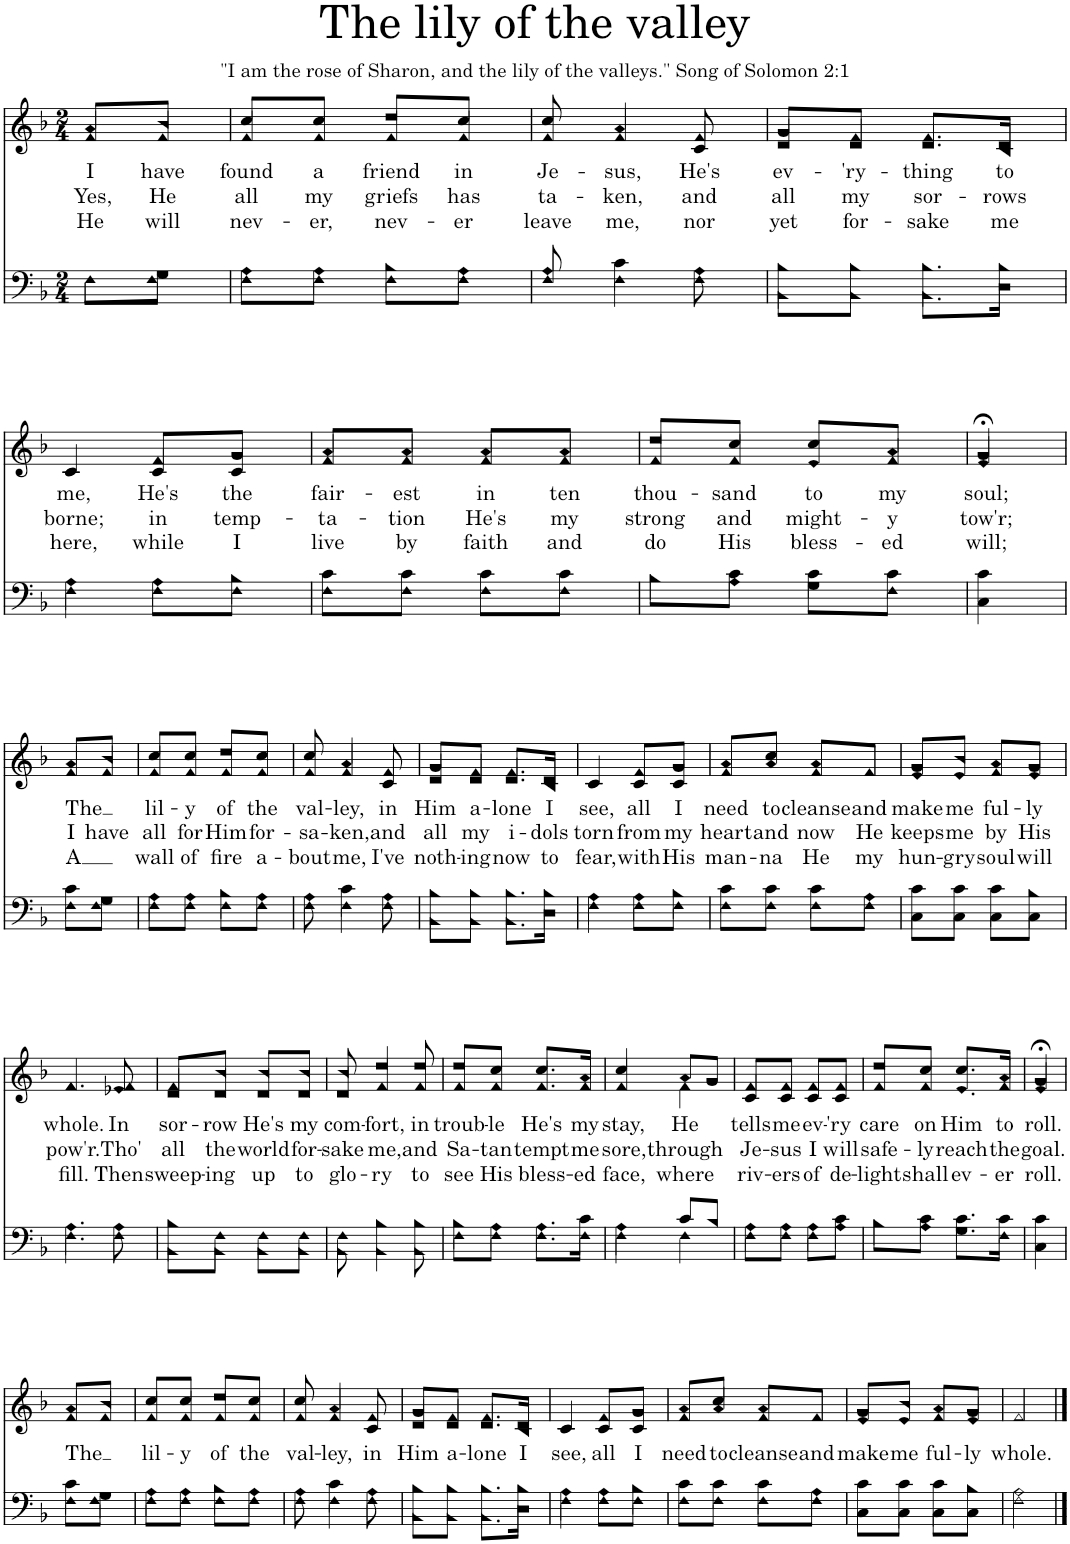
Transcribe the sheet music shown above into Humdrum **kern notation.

**kern	**kern	**text	**text	**text
*part2	*part1	*part1	*part1	*part1
*staff2	*staff1	*staff1	*staff1	*staff1
*I"Men	*I"Women	*	*	*
*clefF4	*clefG2	*	*	*
*k[b-]	*k[b-]	*	*	*
*M2/4	*M2/4	*	*	*
=1	=1	=1	=1	=1
*^	*	*	*	*
!	!	!	!LO:LY:b	!LO:LY:b	!LO:LY:b
*	*	*^	*	*	*
8F\L	8F\L	8a/L	8f/L	I	Yes,	He
!	!	!	!	!LO:LY:b	!LO:LY:b	!LO:LY:b
8G\J	8F\J	8b-/J	8f/J	have	He	will
=2	=2	=2	=2	=2	=2	=2
!	!	!	!	!LO:LY:b	!LO:LY:b	!LO:LY:b
8A\L	8F\L	8cc/L	8f/L	found	all	nev-
!	!	!	!	!LO:LY:b	!LO:LY:b	!LO:LY:b
8A\J	8F\J	8cc/J	8f/J	a	my	-er,
!	!	!	!	!LO:LY:b	!LO:LY:b	!LO:LY:b
8B-\L	8F\L	8dd/L	8f/L	friend	griefs	nev-
!	!	!	!	!LO:LY:b	!LO:LY:b	!LO:LY:b
8A\J	8F\J	8cc/J	8f/J	in	has	-er
=3	=3	=3	=3	=3	=3	=3
!	!	!	!	!LO:LY:b	!LO:LY:b	!LO:LY:b
8A/	8F/	8cc/	8f/	Je-	ta-	leave
!	!	!	!	!LO:LY:b	!LO:LY:b	!LO:LY:b
4c\	4F\	4a/	4f/	-sus,	-ken,	me,
!	!	!	!	!LO:LY:b	!LO:LY:b	!LO:LY:b
8A\	8F\	8f/	8c/	He's	and	nor
=4	=4	=4	=4	=4	=4	=4
!	!	!	!	!LO:LY:b	!LO:LY:b	!LO:LY:b
8B-\L	8BB-\L	8g/L	8d/L	ev-	all	yet
!	!	!	!	!LO:LY:b	!LO:LY:b	!LO:LY:b
8B-\J	8BB-\J	8f/J	8d/J	-'ry-	my	for-
!	!	!	!	!LO:LY:b	!LO:LY:b	!LO:LY:b
8.B-\L	8.BB-\L	8.f/L	8.d/L	-thing	sor-	-sake
!	!	!	!	!LO:LY:b	!LO:LY:b	!LO:LY:b
16B-\Jk	16D\Jk	16d/Jk	16B-/Jk	to	-rows	me
!!LO:LB:g=z	!!
=5	=5	=5	=5	=5	=5	=5
!	!	!	!	!LO:LY:b	!LO:LY:b	!LO:LY:b
4A\	4F\	4c/	4c	me,	borne;	here,
!	!	!	!	!LO:LY:b	!LO:LY:b	!LO:LY:b
8A\L	8F\L	8f/L	8c/L	He's	in	while
!	!	!	!	!LO:LY:b	!LO:LY:b	!LO:LY:b
8B-\J	8F\J	8g/J	8c/J	the	temp-	I
=6	=6	=6	=6	=6	=6	=6
!	!	!	!	!LO:LY:b	!LO:LY:b	!LO:LY:b
8c\L	8F\L	8a/L	8f/L	fair-	-ta-	live
!	!	!	!	!LO:LY:b	!LO:LY:b	!LO:LY:b
8c\J	8F\J	8a/J	8f/J	-est	-tion	by
!	!	!	!	!LO:LY:b	!LO:LY:b	!LO:LY:b
8c\L	8F\L	8a/L	8f/L	in	He's	faith
!	!	!	!	!LO:LY:b	!LO:LY:b	!LO:LY:b
8c\J	8F\J	8a/J	8f/J	ten	my	and
=7	=7	=7	=7	=7	=7	=7
!	!	!	!	!LO:LY:b	!LO:LY:b	!LO:LY:b
8B-\L	8B-\L	8dd/L	8f/L	thou-	strong	do
!	!	!	!	!LO:LY:b	!LO:LY:b	!LO:LY:b
8c\J	8A\J	8cc/J	8f/J	-sand	and	His
!	!	!	!	!LO:LY:b	!LO:LY:b	!LO:LY:b
8c\L	8G\L	8cc/L	8e/L	to	might-	bless-
!	!	!	!	!LO:LY:b	!LO:LY:b	!LO:LY:b
8c\J	8F\J	8a/J	8f/J	my	-y	-ed
=8	=8	=8	=8	=8	=8	=8
!	!	!	!	!LO:LY:b	!LO:LY:b	!LO:LY:b
4c\	4C\	4g;</	4e/	soul;	tow'r;	will;
!!LO:LB:g=z	!!
=9	=9	=9	=9	=9	=9	=9
!	!	!	!	!LO:LY:b	!LO:LY:b	!LO:LY:b
8c\L	8F\L	8a/L	8f/L	The	I	A
!	!	!	!	!	!LO:LY:b	!
8G\J	8F\J	8b-/J	8f/J	.	have	.
=10	=10	=10	=10	=10	=10	=10
!	!	!	!	!LO:LY:b	!LO:LY:b	!LO:LY:b
8A\L	8F\L	8cc/L	8f/L	lil-	all	wall
!	!	!	!	!LO:LY:b	!LO:LY:b	!LO:LY:b
8A\J	8F\J	8cc/J	8f/J	-y	for	of
!	!	!	!	!LO:LY:b	!LO:LY:b	!LO:LY:b
8B-\L	8F\L	8dd/L	8f/L	of	Him	fire
!	!	!	!	!LO:LY:b	!LO:LY:b	!LO:LY:b
8A\J	8F\J	8cc/J	8f/J	the	for-	a-
=11	=11	=11	=11	=11	=11	=11
!	!	!	!	!LO:LY:b	!LO:LY:b	!LO:LY:b
8A\	8F\	8cc/	8f/	val-	-sa-	-bout
!	!	!	!	!LO:LY:b	!LO:LY:b	!LO:LY:b
4c\	4F\	4a/	4f/	-ley,	-ken,	me,
!	!	!	!	!LO:LY:b	!LO:LY:b	!LO:LY:b
8A\	8F\	8f/	8c/	in	and	I've
=12	=12	=12	=12	=12	=12	=12
!	!	!	!	!LO:LY:b	!LO:LY:b	!LO:LY:b
8B-\L	8BB-\L	8g/L	8d/L	Him	all	noth-
!	!	!	!	!LO:LY:b	!LO:LY:b	!LO:LY:b
8B-\J	8BB-\J	8f/J	8d/J	a-	my	-ing
!	!	!	!	!LO:LY:b	!LO:LY:b	!LO:LY:b
8.B-\L	8.BB-\L	8.f/L	8.d/L	-lone	i-	now
!	!	!	!	!LO:LY:b	!LO:LY:b	!LO:LY:b
16B-\Jk	16D\Jk	16d/Jk	16B-/Jk	I	-dols	to
=13	=13	=13	=13	=13	=13	=13
!	!	!	!	!LO:LY:b	!LO:LY:b	!LO:LY:b
4A\	4F\	4c/	4c	see,	torn	fear,
!	!	!	!	!LO:LY:b	!LO:LY:b	!LO:LY:b
8A\L	8F\L	8f/L	8c/L	all	from	with
!	!	!	!	!LO:LY:b	!LO:LY:b	!LO:LY:b
8B-\J	8F\J	8g/J	8c/J	I	my	His
=14	=14	=14	=14	=14	=14	=14
!	!	!	!	!LO:LY:b	!LO:LY:b	!LO:LY:b
8c\L	8F\L	8a/L	8f/L	need	heart	man-
!	!	!	!	!LO:LY:b	!LO:LY:b	!LO:LY:b
8c\J	8F\J	8cc/J	8a/J	to	and	-na
!	!	!	!	!LO:LY:b	!LO:LY:b	!LO:LY:b
8c\L	8F\L	8a/L	8f/L	cleanse	now	He
!	!	!	!	!LO:LY:b	!LO:LY:b	!LO:LY:b
8A\J	8F\J	8f/J	8f/J	and	He	my
=15	=15	=15	=15	=15	=15	=15
!	!	!	!	!LO:LY:b	!LO:LY:b	!LO:LY:b
8c\L	8C\L	8g/L	8e/L	make	keeps	hun-
!	!	!	!	!LO:LY:b	!LO:LY:b	!LO:LY:b
8c\J	8C\J	8b-/J	8e/J	me	me	-gry
!	!	!	!	!LO:LY:b	!LO:LY:b	!LO:LY:b
8c\L	8C\L	8a/L	8f/L	ful-	by	soul
!	!	!	!	!LO:LY:b	!LO:LY:b	!LO:LY:b
8B-\J	8C\J	8g/J	8e/J	-ly	His	will
!!LO:LB:g=z	!!
=16	=16	=16	=16	=16	=16	=16
!	!	!	!	!LO:LY:b	!LO:LY:b	!LO:LY:b
4.A\	4.F\	4.f/	4.f	whole.	pow'r.	fill.
!	!	!	!	!LO:LY:b	!LO:LY:b	!LO:LY:b
8A\	8F\	8f/	8e-X/	In	Tho'	Then
=17	=17	=17	=17	=17	=17	=17
!	!	!	!	!LO:LY:b	!LO:LY:b	!LO:LY:b
8B-\L	8BB-\L	8f/L	8d/L	sor-	all	sweep-
!	!	!	!	!LO:LY:b	!LO:LY:b	!LO:LY:b
8F\J	8BB-\J	8b-/J	8d/J	-row	the	-ing
!	!	!	!	!LO:LY:b	!LO:LY:b	!LO:LY:b
8F\L	8BB-\L	8b-/L	8d/L	He's	world	up
!	!	!	!	!LO:LY:b	!LO:LY:b	!LO:LY:b
8F\J	8BB-\J	8b-/J	8d/J	my	for-	to
=18	=18	=18	=18	=18	=18	=18
!	!	!	!	!LO:LY:b	!LO:LY:b	!LO:LY:b
8F\	8BB-\	8b-/	8d/	com-	-sake	glo-
!	!	!	!	!LO:LY:b	!LO:LY:b	!LO:LY:b
4B-\	4BB-\	4dd/	4f/	-fort,	me,	-ry
!	!	!	!	!LO:LY:b	!LO:LY:b	!LO:LY:b
8B-\	8BB-\	8dd/	8f/	in	and	to
=19	=19	=19	=19	=19	=19	=19
!	!	!	!	!LO:LY:b	!LO:LY:b	!LO:LY:b
8B-\L	8F\L	8dd/L	8f/L	troub-	Sa-	see
!	!	!	!	!LO:LY:b	!LO:LY:b	!LO:LY:b
8A\J	8F\J	8cc/J	8f/J	-le	-tan	His
!	!	!	!	!LO:LY:b	!LO:LY:b	!LO:LY:b
8.A\L	8.F\L	8.cc/L	8.f/L	He's	tempt	bless-
!	!	!	!	!LO:LY:b	!LO:LY:b	!LO:LY:b
16c\Jk	16F\Jk	16a/Jk	16f/Jk	my	me	-ed
=20	=20	=20	=20	=20	=20	=20
!	!	!	!	!LO:LY:b	!LO:LY:b	!LO:LY:b
4A\	4F\	4cc/	4f/	stay,	sore,	face,
!	!	!	!	!LO:LY:b	!LO:LY:b	!LO:LY:b
8c/L	4F\	8a/L	4f\	He	through	where
8B-/J	.	8g/J	.	.	.	.
=21	=21	=21	=21	=21	=21	=21
!	!	!	!	!LO:LY:b	!LO:LY:b	!LO:LY:b
8A\L	8F\L	8f/L	8c/L	tells	Je-	riv-
!	!	!	!	!LO:LY:b	!LO:LY:b	!LO:LY:b
8A\J	8F\J	8f/J	8c/J	me	-sus	-ers
!	!	!	!	!LO:LY:b	!LO:LY:b	!LO:LY:b
8A\L	8F\L	8f/L	8c/L	ev-	I	of
!	!	!	!	!LO:LY:b	!LO:LY:b	!LO:LY:b
8c\J	8A\J	8f/J	8c/J	-'ry	will	de-
=22	=22	=22	=22	=22	=22	=22
!	!	!	!	!LO:LY:b	!LO:LY:b	!LO:LY:b
8B-\L	8B-\L	8dd/L	8f/L	care	safe-	-light
!	!	!	!	!LO:LY:b	!LO:LY:b	!LO:LY:b
8c\J	8A\J	8cc/J	8f/J	on	-ly	shall
!	!	!	!	!LO:LY:b	!LO:LY:b	!LO:LY:b
8.c\L	8.G\L	8.cc/L	8.e/L	Him	reach	ev-
!	!	!	!	!LO:LY:b	!LO:LY:b	!LO:LY:b
16c\Jk	16F\Jk	16a/Jk	16f/Jk	to	the	-er
=23	=23	=23	=23	=23	=23	=23
!	!	!	!	!LO:LY:b	!LO:LY:b	!LO:LY:b
4c\	4C\	4g;</	4e/	roll.	goal.	roll.
!!LO:LB:g=z	!!
=24	=24	=24	=24	=24	=24	=24
!	!	!	!	!LO:LY:b	!	!
8c\L	8F\L	8a/L	8f/L	The	.	.
8G\J	8F\J	8b-/J	8f/J	.	.	.
=25	=25	=25	=25	=25	=25	=25
!	!	!	!	!LO:LY:b	!	!
8A\L	8F\L	8cc/L	8f/L	lil-	.	.
!	!	!	!	!LO:LY:b	!	!
8A\J	8F\J	8cc/J	8f/J	-y	.	.
!	!	!	!	!LO:LY:b	!	!
8B-\L	8F\L	8dd/L	8f/L	of	.	.
!	!	!	!	!LO:LY:b	!	!
8A\J	8F\J	8cc/J	8f/J	the	.	.
=26	=26	=26	=26	=26	=26	=26
!	!	!	!	!LO:LY:b	!	!
8A\	8F\	8cc/	8f/	val-	.	.
!	!	!	!	!LO:LY:b	!	!
4c\	4F\	4a/	4f/	-ley,	.	.
!	!	!	!	!LO:LY:b	!	!
8A\	8F\	8f/	8c/	in	.	.
=27	=27	=27	=27	=27	=27	=27
!	!	!	!	!LO:LY:b	!	!
8B-\L	8BB-\L	8g/L	8d/L	Him	.	.
!	!	!	!	!LO:LY:b	!	!
8B-\J	8BB-\J	8f/J	8d/J	a-	.	.
!	!	!	!	!LO:LY:b	!	!
8.B-\L	8.BB-\L	8.f/L	8.d/L	-lone	.	.
!	!	!	!	!LO:LY:b	!	!
16B-\Jk	16D\Jk	16d/Jk	16B-/Jk	I	.	.
=28	=28	=28	=28	=28	=28	=28
!	!	!	!	!LO:LY:b	!	!
4A\	4F\	4c/	4c	see,	.	.
!	!	!	!	!LO:LY:b	!	!
8A\L	8F\L	8f/L	8c/L	all	.	.
!	!	!	!	!LO:LY:b	!	!
8B-\J	8F\J	8g/J	8c/J	I	.	.
=29	=29	=29	=29	=29	=29	=29
!	!	!	!	!LO:LY:b	!	!
8c\L	8F\L	8a/L	8f/L	need	.	.
!	!	!	!	!LO:LY:b	!	!
8c\J	8F\J	8cc/J	8a/J	to	.	.
!	!	!	!	!LO:LY:b	!	!
8c\L	8F\L	8a/L	8f/L	cleanse	.	.
!	!	!	!	!LO:LY:b	!	!
8A\J	8F\J	8f/J	8f/J	and	.	.
=30	=30	=30	=30	=30	=30	=30
!	!	!	!	!LO:LY:b	!	!
8c\L	8C\L	8g/L	8e/L	make	.	.
!	!	!	!	!LO:LY:b	!	!
8c\J	8C\J	8b-/J	8e/J	me	.	.
!	!	!	!	!LO:LY:b	!	!
8c\L	8C\L	8a/L	8f/L	ful-	.	.
!	!	!	!	!LO:LY:b	!	!
8B-\J	8C\J	8g/J	8e/J	-ly	.	.
=31	=31	=31	=31	=31	=31	=31
!	!	!	!	!LO:LY:b	!	!
2A\	2F\	2f/	2f/	whole.	.	.
*v	*v	*	*	*	*	*
*	*v	*v	*	*	*
==	==	==	==	==
*-	*-	*-	*-	*-
